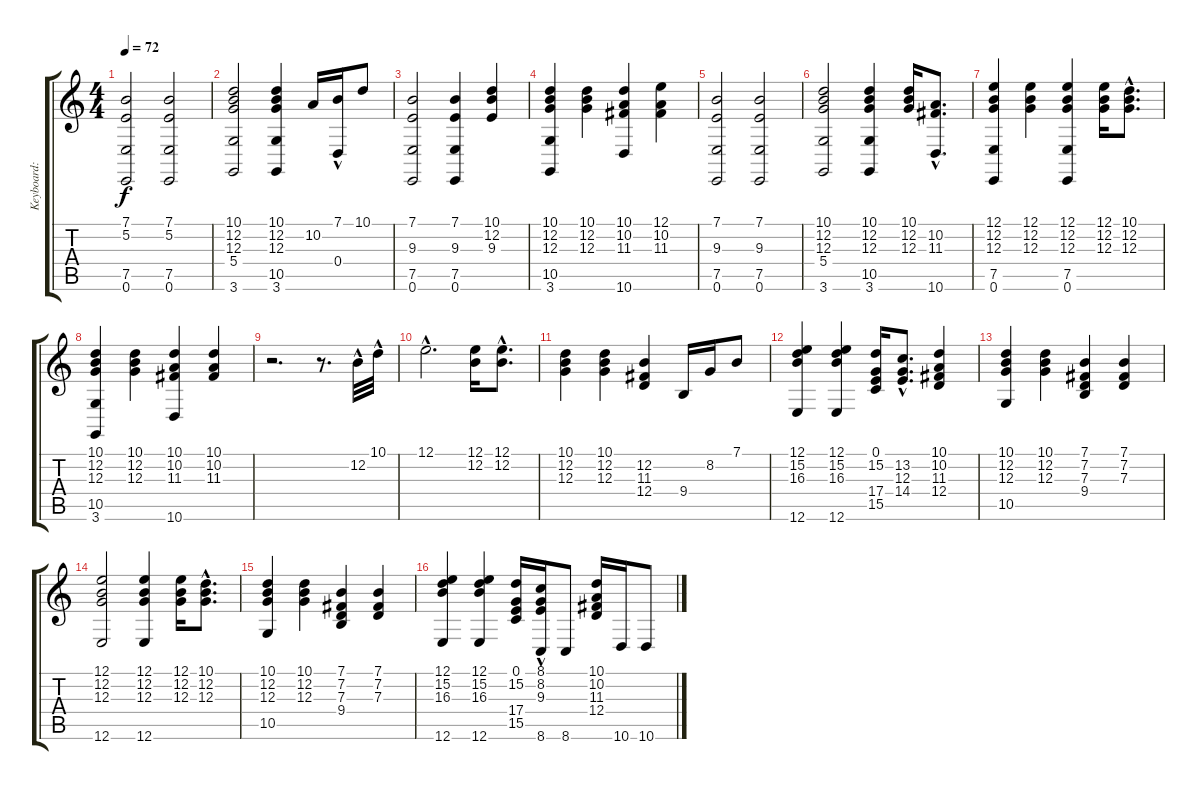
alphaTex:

\track ("Keyboard: Reed" "Keyboard: ") {instrument acousticgrandpiano}
\staff {score tabs}
\tuning (E4 B3 G3 D3 A2 E2) {hide}
\ts (4 4)
\tempo 72
\clef g2
\ks c
(7.1 5.2 7.5 0.6).2{dy f} (7.1 5.2 7.5 0.6).2 |
(10.1 12.2 12.3 5.4 3.6).2 (10.1 12.2 12.3 10.5 3.6).4 10.2.16 (7.1 0.4{hac}).16 10.1.8 |
(7.1 9.3 7.5 0.6).2 (7.1 9.3 7.5 0.6).4 (10.1 12.2 9.3).4 |
(10.1 12.2 12.3 10.5 3.6).4 (10.1 12.2 12.3).4 (10.1 10.2 11.3 10.6).4 (12.1 10.2 11.3).4 |
(7.1 9.3 7.5 0.6).2 (7.1 9.3 7.5 0.6).2 |
(10.1 12.2 12.3 5.4 3.6).2 (10.1 12.2 12.3 10.5 3.6).4 (10.1 12.2 12.3).16 (10.2{hac} 11.3{hac} 10.6{hac}).8{d} |
(12.1 12.2 12.3 7.5 0.6).4 (12.1 12.2 12.3).4 (12.1 12.2 12.3 7.5 0.6).4 (12.1 12.2 12.3).16 (10.1{hac} 12.2{hac} 12.3{hac}).8{d} |
(10.1 12.2 12.3 10.5 3.6).4 (10.1 12.2 12.3).4 (10.1 10.2 11.3 10.6).4 (10.1 10.2 11.3).4 |
r.2{d} r.8{d} 12.2{hac}.32 10.1{hac}.32 |
12.1{hac}.2{d} (12.1 12.2).16 (12.1{hac} 12.2{hac}).8{d} |
(10.1 12.2 12.3).4 (10.1 12.2 12.3).4 (12.2 11.3 12.4).4 9.4.16 8.2.16 7.1.8 |
(12.1 15.2 16.3 12.6).4 (12.1 15.2 16.3 12.6).4 (0.1 15.2 17.4 15.5).16 (13.2{hac} 12.3{hac} 14.4{hac}).8{d} (10.1 10.2 11.3 12.4).4 |
(10.1 12.2 12.3 10.5).4 (10.1 12.2 12.3).4 (7.1 7.2 7.3 9.4).4 (7.1 7.2 7.3).4 |
(12.1 12.2 12.3 12.6).2 (12.1 12.2 12.3 12.6).4 (12.1 12.2 12.3).16 (10.1{hac} 12.2{hac} 12.3{hac}).8{d} |
(10.1 12.2 12.3 10.5).4 (10.1 12.2 12.3).4 (7.1 7.2 7.3 9.4).4 (7.1 7.2 7.3).4 |
(12.1 15.2 16.3 12.6).4 (12.1 15.2 16.3 12.6).4 (0.1 15.2 17.4 15.5).16 (8.1{hac} 8.2{hac} 9.3{hac} 8.6).16 8.6.8 (10.1 10.2 11.3 12.4).16 10.6.16 10.6.8
